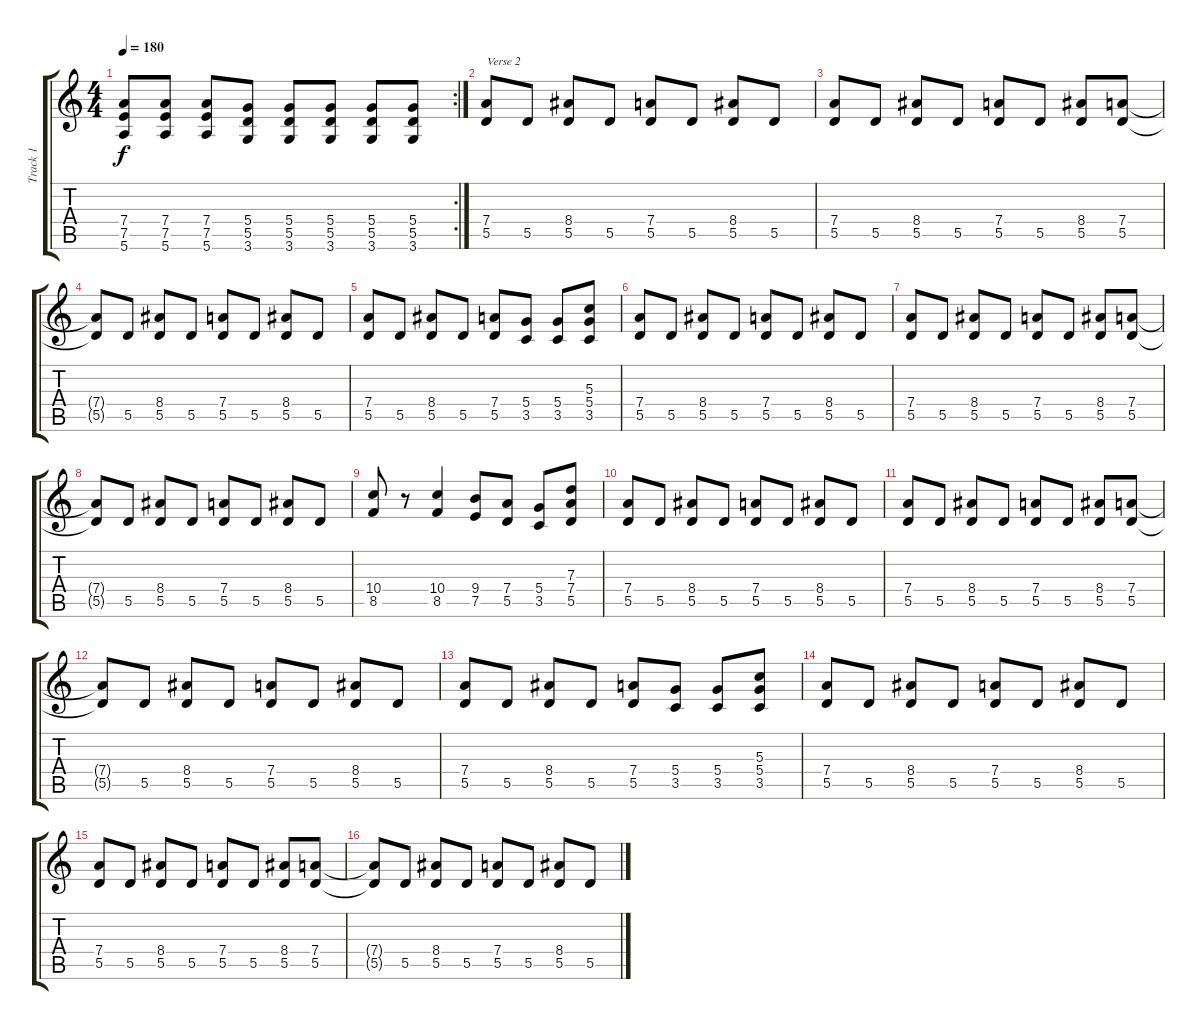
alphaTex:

\track ("Track 1" "Track 1") {instrument distortionguitar}
\staff {score tabs}
\tuning (E4 B3 G3 D3 A2 E2) {hide}
\rc 2
\ts (4 4)
\tempo 180
\clef g2
\ks c
(7.4{t} 7.5{t} 5.6{t}).8{dy f} (7.4 7.5 5.6).8 (7.4 7.5 5.6).8 (5.4 5.5 3.6).8 (5.4 5.5 3.6).8 (5.4 5.5 3.6).8 (5.4 5.5 3.6).8 (5.4 5.5 3.6).8 |
(7.4 5.5).8{txt "Verse 2"} 5.5.8 (8.4 5.5).8 5.5.8 (7.4 5.5).8 5.5.8 (8.4 5.5).8 5.5.8 |
(7.4 5.5).8 5.5.8 (8.4 5.5).8 5.5.8 (7.4 5.5).8 5.5.8 (8.4 5.5).8 (7.4 5.5).8 |
(7.4{t} 5.5{t}).8 5.5.8 (8.4 5.5).8 5.5.8 (7.4 5.5).8 5.5.8 (8.4 5.5).8 5.5.8 |
(7.4 5.5).8 5.5.8 (8.4 5.5).8 5.5.8 (7.4 5.5).8 (5.4 3.5).8 (5.4 3.5).8 (5.3 5.4 3.5).8 |
(7.4 5.5).8 5.5.8 (8.4 5.5).8 5.5.8 (7.4 5.5).8 5.5.8 (8.4 5.5).8 5.5.8 |
(7.4 5.5).8 5.5.8 (8.4 5.5).8 5.5.8 (7.4 5.5).8 5.5.8 (8.4 5.5).8 (7.4 5.5).8 |
(7.4{t} 5.5{t}).8 5.5.8 (8.4 5.5).8 5.5.8 (7.4 5.5).8 5.5.8 (8.4 5.5).8 5.5.8 |
(10.4 8.5).8 r.8 (10.4 8.5).4 (9.4 7.5).8 (7.4 5.5).8 (5.4 3.5).8 (7.3 7.4 5.5).8 |
(7.4 5.5).8 5.5.8 (8.4 5.5).8 5.5.8 (7.4 5.5).8 5.5.8 (8.4 5.5).8 5.5.8 |
(7.4 5.5).8 5.5.8 (8.4 5.5).8 5.5.8 (7.4 5.5).8 5.5.8 (8.4 5.5).8 (7.4 5.5).8 |
(7.4{t} 5.5{t}).8 5.5.8 (8.4 5.5).8 5.5.8 (7.4 5.5).8 5.5.8 (8.4 5.5).8 5.5.8 |
(7.4 5.5).8 5.5.8 (8.4 5.5).8 5.5.8 (7.4 5.5).8 (5.4 3.5).8 (5.4 3.5).8 (5.3 5.4 3.5).8 |
(7.4 5.5).8 5.5.8 (8.4 5.5).8 5.5.8 (7.4 5.5).8 5.5.8 (8.4 5.5).8 5.5.8 |
(7.4 5.5).8 5.5.8 (8.4 5.5).8 5.5.8 (7.4 5.5).8 5.5.8 (8.4 5.5).8 (7.4 5.5).8 |
(7.4{t} 5.5{t}).8 5.5.8 (8.4 5.5).8 5.5.8 (7.4 5.5).8 5.5.8 (8.4 5.5).8 5.5.8
